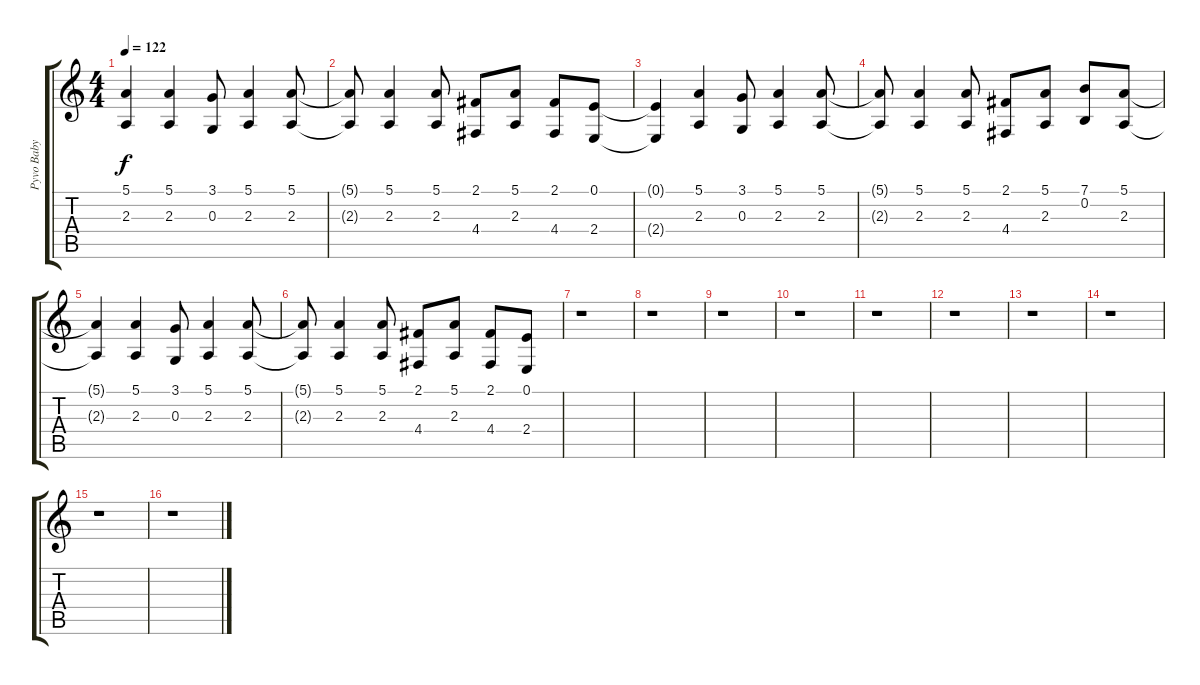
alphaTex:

\track ("Pyvo Baby Papirosy" "Pyvo Baby ") {instrument altosax}
\staff {score tabs}
\tuning (E4 B3 G3 D3 A2 E2) {hide}
\ts (4 4)
\tempo 122
\clef g2
\ks c
(5.1{t} 2.3{t}).4{dy f} (5.1 2.3).4 (3.1 0.3).8 (5.1 2.3).4 (5.1 2.3).8 |
(5.1{t} 2.3{t}).8 (5.1 2.3).4 (5.1 2.3).8 (2.1 4.4).8 (5.1 2.3).8 (2.1 4.4).8 (0.1 2.4).8 |
(0.1{t} 2.4{t}).4 (5.1 2.3).4 (3.1 0.3).8 (5.1 2.3).4 (5.1 2.3).8 |
(5.1{t} 2.3{t}).8 (5.1 2.3).4 (5.1 2.3).8 (2.1 4.4).8 (5.1 2.3).8 (7.1 0.2).8 (5.1 2.3).8 |
(5.1{t} 2.3{t}).4 (5.1 2.3).4 (3.1 0.3).8 (5.1 2.3).4 (5.1 2.3).8 |
(5.1{t} 2.3{t}).8 (5.1 2.3).4 (5.1 2.3).8 (2.1 4.4).8 (5.1 2.3).8 (2.1 4.4).8 (0.1 2.4).8 |
r.1 |
r.1 |
r.1 |
r.1 |
r.1 |
r.1 |
r.1 |
r.1 |
r.1 |
r.1
